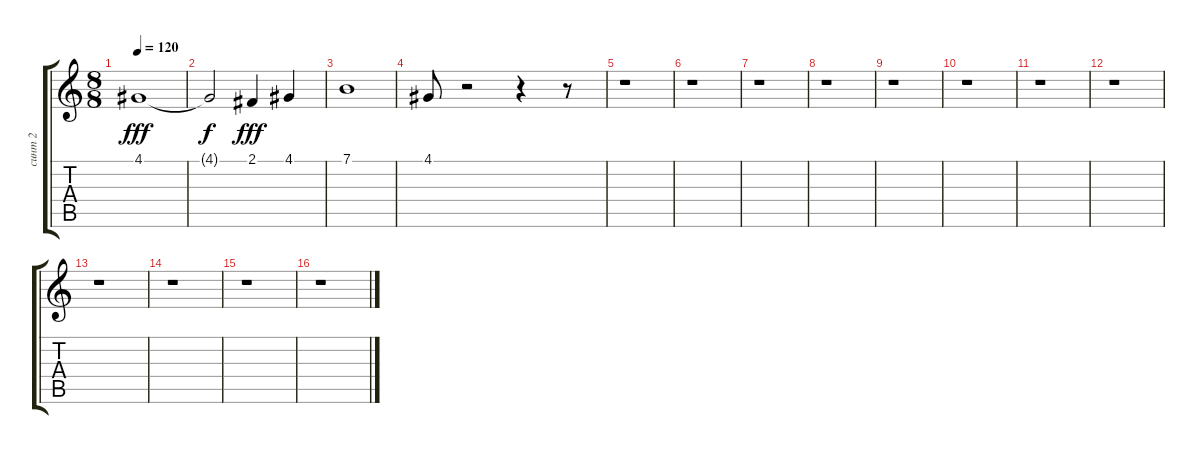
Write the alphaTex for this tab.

\track ("синт 2" "синт 2") {instrument pad1newage}
\staff {score tabs}
\tuning (E4 B3 G3 D3 A2 E2) {hide}
\ts (8 8)
\tempo 120
\clef g2
\ks c
4.1.1{dy fff} |
4.1{t}.2{dy f} 2.1.4{dy fff} 4.1.4 |
7.1.1 |
4.1.8 r.2 r.4 r.8 |
r.1 |
r.1 |
r.1 |
r.1 |
r.1 |
r.1 |
r.1 |
r.1 |
r.1 |
r.1 |
r.1 |
r.1
